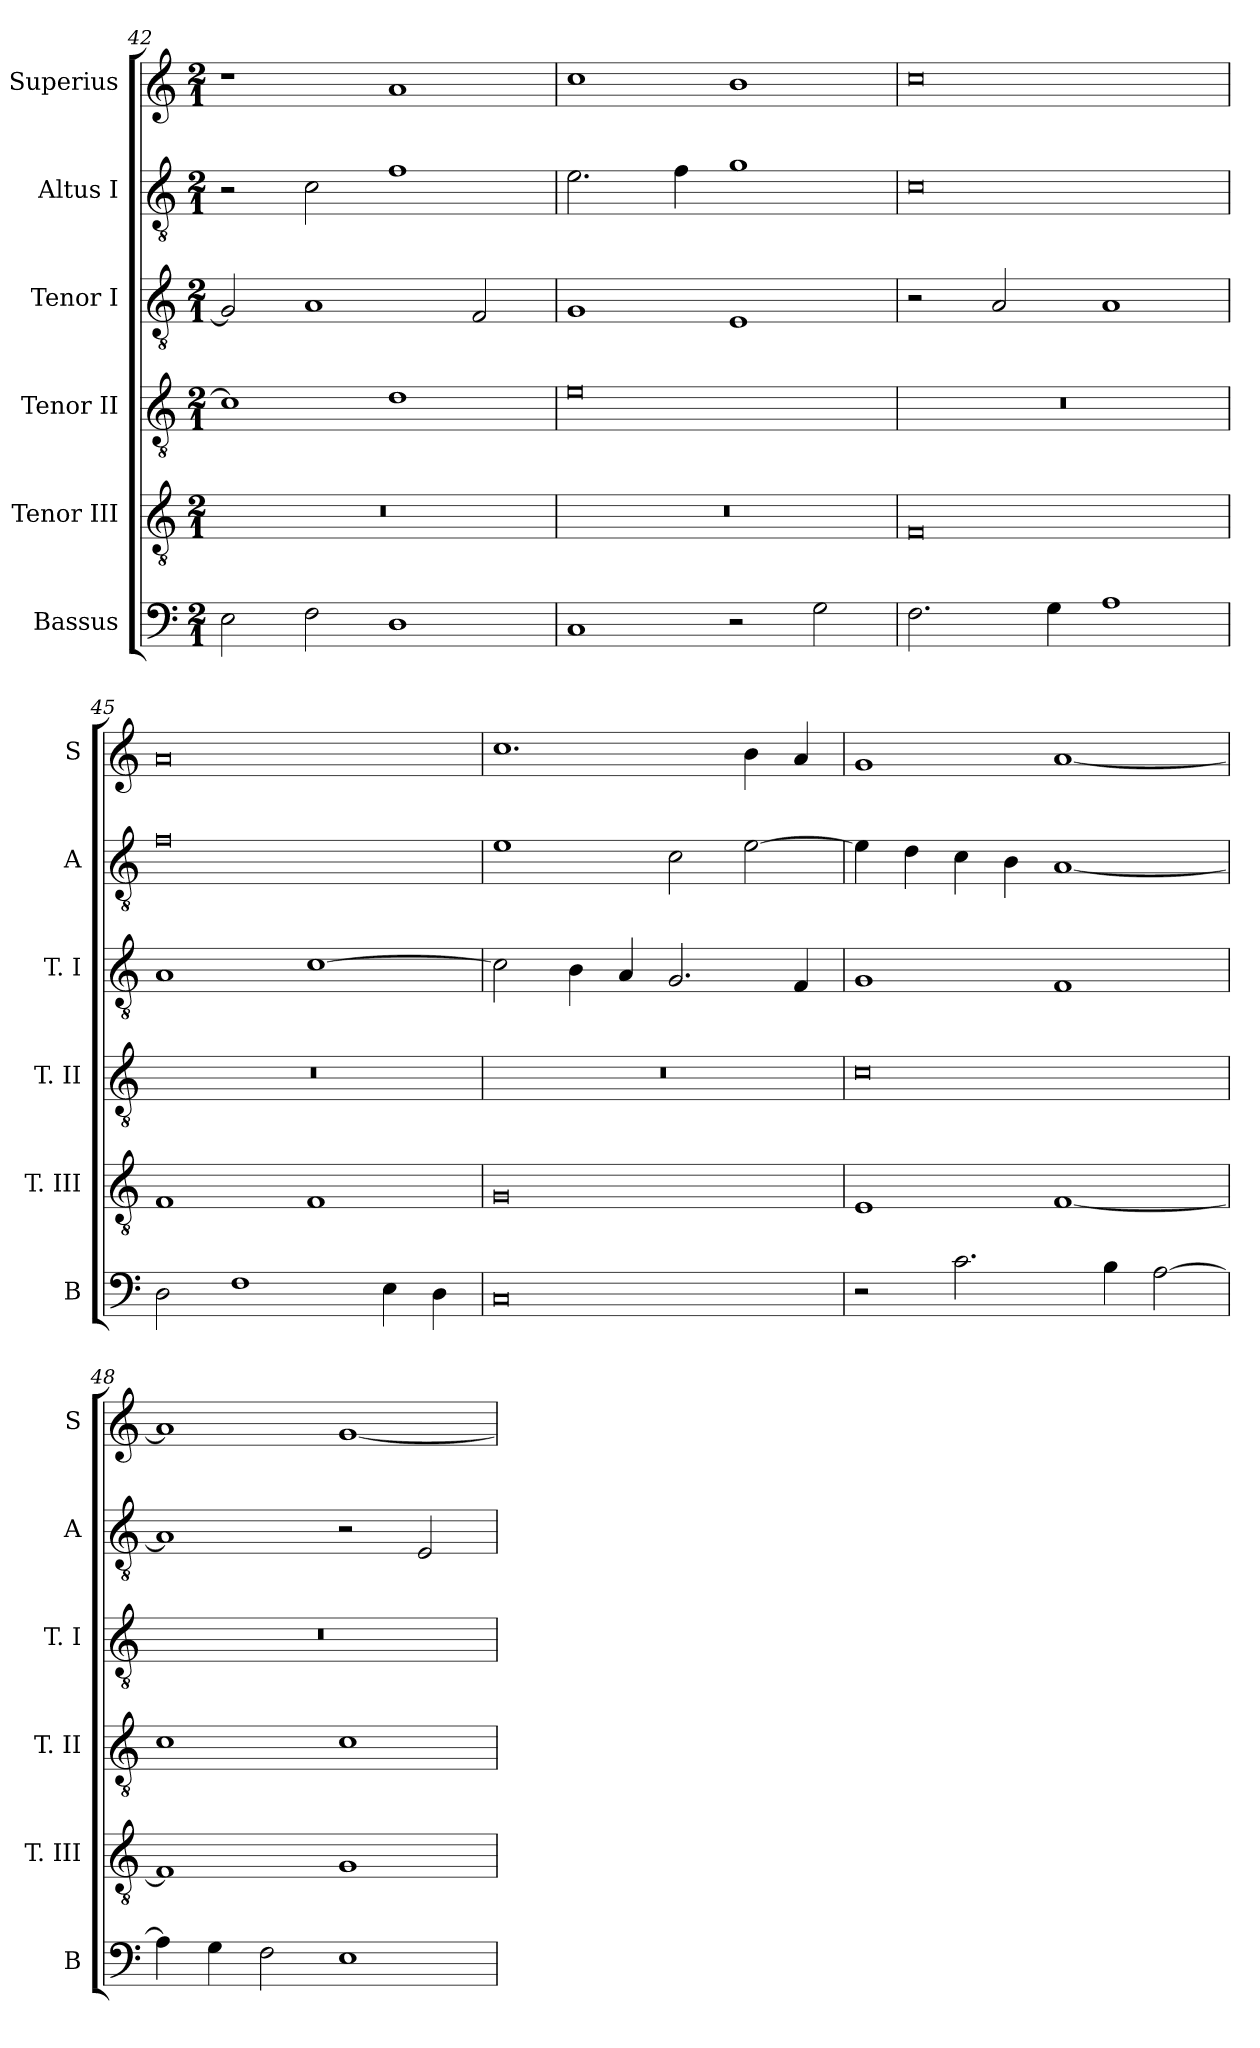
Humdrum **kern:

**kern	**kern	**kern	**kern	**kern	**kern
*part6	*part5	*part4	*part3	*part2	*part1
*staff6	*staff5	*staff4	*staff3	*staff2	*staff1
*I"Bassus	*I"Tenor III	*I"Tenor II	*I"Tenor I	*I"Altus I	*I"Superius
*I'B	*I'T. III	*I'T. II	*I'T. I	*I'A	*I'S
*clefF4	*clefGv2	*clefGv2	*clefGv2	*clefGv2	*clefG2
*k[]	*k[]	*k[]	*k[]	*k[]	*k[]
*C:	*C:	*C:	*C:	*C:	*C:
*M2/1	*M2/1	*M2/1	*M2/1	*M2/1	*M2/1
=42	=42	=42	=42	=42	=42
2E	0r	1c]	2G]	2r	1r
2F	.	.	1A	2c	.
1D	.	1d	.	1f	1a
.	.	.	2F	.	.
=43	=43	=43	=43	=43	=43
1C	0r	0e	1G	2.e	1cc
.	.	.	.	4f	.
2r	.	.	1E	1g	1b
2G	.	.	.	.	.
=44	=44	=44	=44	=44	=44
2.F	0F	0r	2r	0c	0cc
.	.	.	2A	.	.
4G	.	.	.	.	.
1A	.	.	1A	.	.
=45	=45	=45	=45	=45	=45
2D	1F	0r	1A	0f	0a
1F	.	.	.	.	.
.	1F	.	[1c	.	.
4E	.	.	.	.	.
4D	.	.	.	.	.
=46	=46	=46	=46	=46	=46
0C	0G	0r	2c]	1e	1.cc
.	.	.	4B	.	.
.	.	.	4A	.	.
.	.	.	2.G	2c	.
.	.	.	.	[2e	4b
.	.	.	4F	.	4a
=47	=47	=47	=47	=47	=47
2r	1E	0c	1G	4e]	1g
.	.	.	.	4d	.
2.c	.	.	.	4c	.
.	.	.	.	4B	.
.	[1F	.	1F	[1A	[1a
4B	.	.	.	.	.
[2A	.	.	.	.	.
=48	=48	=48	=48	=48	=48
4A]	1F]	1c	0r	1A]	1a]
4G	.	.	.	.	.
2F	.	.	.	.	.
1E	1G	1c	.	2r	[1g
.	.	.	.	2E	.
=	=	=	=	=	=
*-	*-	*-	*-	*-	*-
